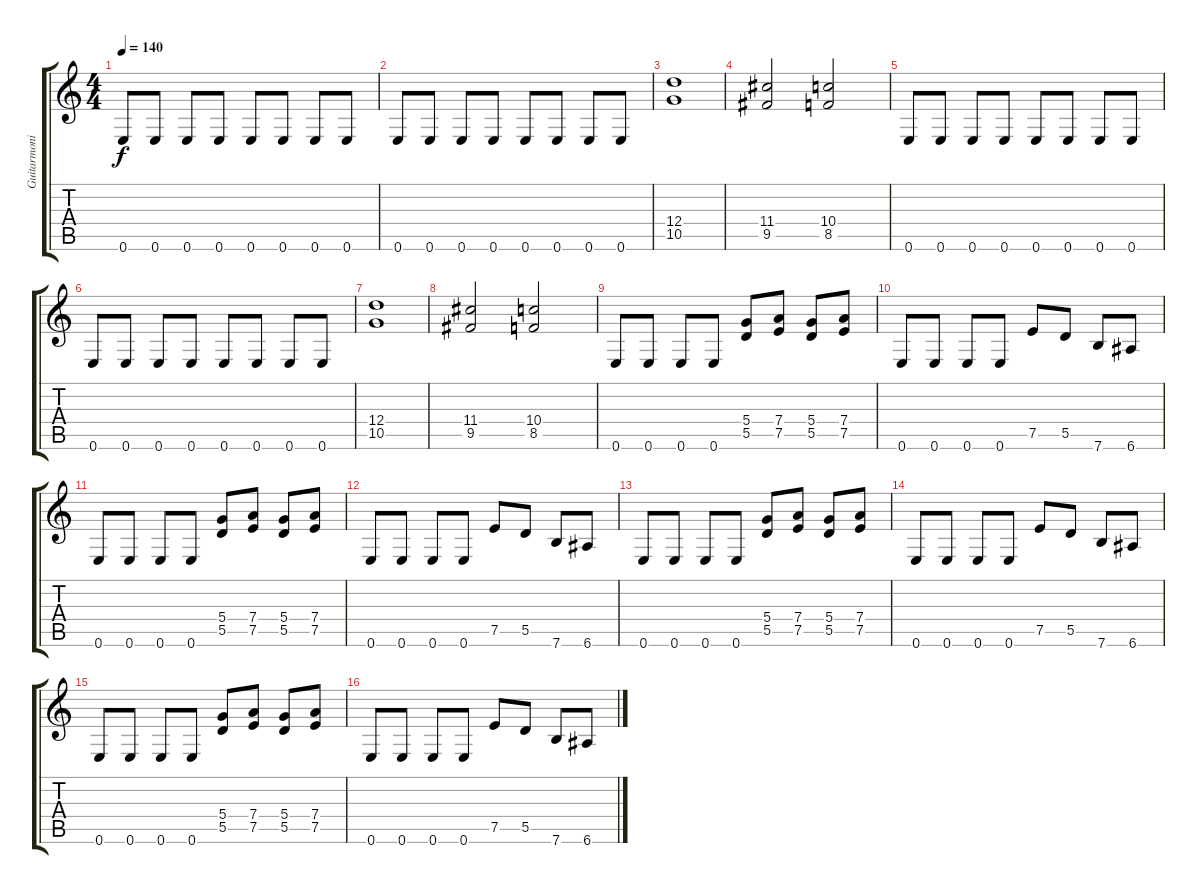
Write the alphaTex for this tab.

\track ("Guitarmonics" "Guitarmoni") {instrument overdrivenguitar}
\staff {score tabs}
\tuning (E4 B3 G3 D3 A2 E2) {hide}
\ts (4 4)
\tempo 140
\clef g2
\ks c
0.6.8{dy f} 0.6.8 0.6.8 0.6.8 0.6.8 0.6.8 0.6.8 0.6.8 |
0.6.8 0.6.8 0.6.8 0.6.8 0.6.8 0.6.8 0.6.8 0.6.8 |
(12.4 10.5).1 |
(11.4 9.5).2 (10.4 8.5).2 |
0.6.8 0.6.8 0.6.8 0.6.8 0.6.8 0.6.8 0.6.8 0.6.8 |
0.6.8 0.6.8 0.6.8 0.6.8 0.6.8 0.6.8 0.6.8 0.6.8 |
(12.4 10.5).1 |
(11.4 9.5).2 (10.4 8.5).2 |
0.6.8 0.6.8 0.6.8 0.6.8 (5.4 5.5).8 (7.4 7.5).8 (5.4 5.5).8 (7.4 7.5).8 |
0.6.8 0.6.8 0.6.8 0.6.8 7.5.8 5.5.8 7.6.8 6.6.8 |
0.6.8 0.6.8 0.6.8 0.6.8 (5.4 5.5).8 (7.4 7.5).8 (5.4 5.5).8 (7.4 7.5).8 |
0.6.8 0.6.8 0.6.8 0.6.8 7.5.8 5.5.8 7.6.8 6.6.8 |
0.6.8 0.6.8 0.6.8 0.6.8 (5.4 5.5).8 (7.4 7.5).8 (5.4 5.5).8 (7.4 7.5).8 |
0.6.8 0.6.8 0.6.8 0.6.8 7.5.8 5.5.8 7.6.8 6.6.8 |
0.6.8 0.6.8 0.6.8 0.6.8 (5.4 5.5).8 (7.4 7.5).8 (5.4 5.5).8 (7.4 7.5).8 |
0.6.8 0.6.8 0.6.8 0.6.8 7.5.8 5.5.8 7.6.8 6.6.8
